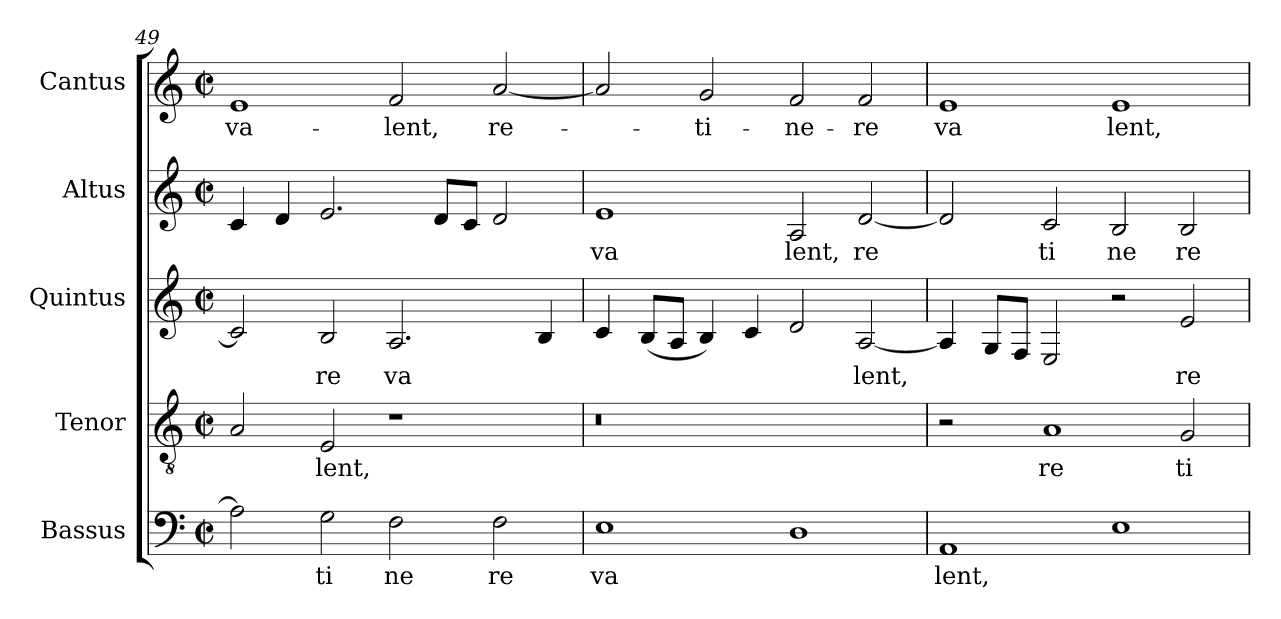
**kern	**text	**kern	**text	**kern	**text	**kern	**text	**kern	**text
*part5	*part5	*part4	*part4	*part3	*part3	*part2	*part2	*part1	*part1
*staff5	*staff5	*staff4	*staff4	*staff3	*staff3	*staff2	*staff2	*staff1	*staff1
*I"Bassus	*	*I"Tenor	*	*I"Quintus	*	*I"Altus	*	*I"Cantus	*
*clefF4	*	*clefGv2	*	*clefG2	*	*clefG2	*	*clefG2	*
*M2/2	*	*M2/2	*	*M2/2	*	*M2/2	*	*M2/2	*
*met(c|)	*	*met(c|)	*	*met(c|)	*	*met(c|)	*	*met(c|)	*
=49	=49	=49	=49	=49	=49	=49	=49	=49	=49
!	!	!	!	!	!	!	!	!	!LO:LY:b:cj
2A\]	.	2A/	.	2c/]	.	4c/	.	1e	va-
.	.	.	.	.	.	4d/	.	.	.
!	!LO:LY:b:cj	!	!LO:LY:b:cj	!	!LO:LY:b:cj	!	!	!	!
2G\	ti	2E/	-lent,	2B/	re	2.e/	.	.	.
!	!LO:LY:b:cj	!	!	!	!LO:LY:b:cj	!	!	!	!LO:LY:b:cj
2F\	ne	1r	.	2.A/	va	.	.	2f/	-lent,
.	.	.	.	.	.	8d/L	.	.	.
.	.	.	.	.	.	8c/J	.	.	.
!	!LO:LY:b:cj	!	!	!	!	!	!	!	!LO:LY:b:cj
2F\	re	.	.	.	.	2d/	.	[<2a/	re-
.	.	.	.	4B/	.	.	.	.	.
=50	=50	=50	=50	=50	=50	=50	=50	=50	=50
!	!LO:LY:b:cj	!	!	!	!	!	!LO:LY:b:cj	!	!
1E	va	0r	.	4c/	.	1e	va	2a/]	.
.	.	.	.	(>8B/L	.	.	.	.	.
.	.	.	.	8A/J	.	.	.	.	.
!	!	!	!	!	!	!	!	!	!LO:LY:b:cj
.	.	.	.	4B/)	.	.	.	2g/	-ti-
.	.	.	.	4c/	.	.	.	.	.
!	!	!	!	!	!	!	!LO:LY:b:cj	!	!LO:LY:b:cj
1D	.	.	.	2d/	.	2A/	lent,	2f/	-ne-
!	!	!	!	!	!LO:LY:b	!	!LO:LY:b:cj	!	!LO:LY:b:cj
.	.	.	.	[>2A/	lent,	[>2d/	re	2f/	-re
!!LO:LB:g=z
=51	=51	=51	=51	=51	=51	=51	=51	=51	=51
!	!LO:LY:b	!	!	!	!	!	!	!	!LO:LY:b:cj
1AA	lent,	2r	.	4A/]	.	2d/]	.	1e	va
.	.	.	.	8G/L	.	.	.	.	.
.	.	.	.	8F/J	.	.	.	.	.
!	!	!	!LO:LY:b:cj	!	!	!	!LO:LY:b:cj	!	!
.	.	1A	re	2E/	.	2c/	ti	.	.
!	!	!	!	!	!	!	!LO:LY:b:cj	!	!LO:LY:b:cj
1E	.	.	.	2r	.	2B/	ne	1e	lent,
!	!	!	!LO:LY:b:cj	!	!LO:LY:b:cj	!	!LO:LY:b:cj	!	!
.	.	2G/	ti	2e/	re-	2B/	re-	.	.
=	=	=	=	=	=	=	=	=	=
*-	*-	*-	*-	*-	*-	*-	*-	*-	*-
